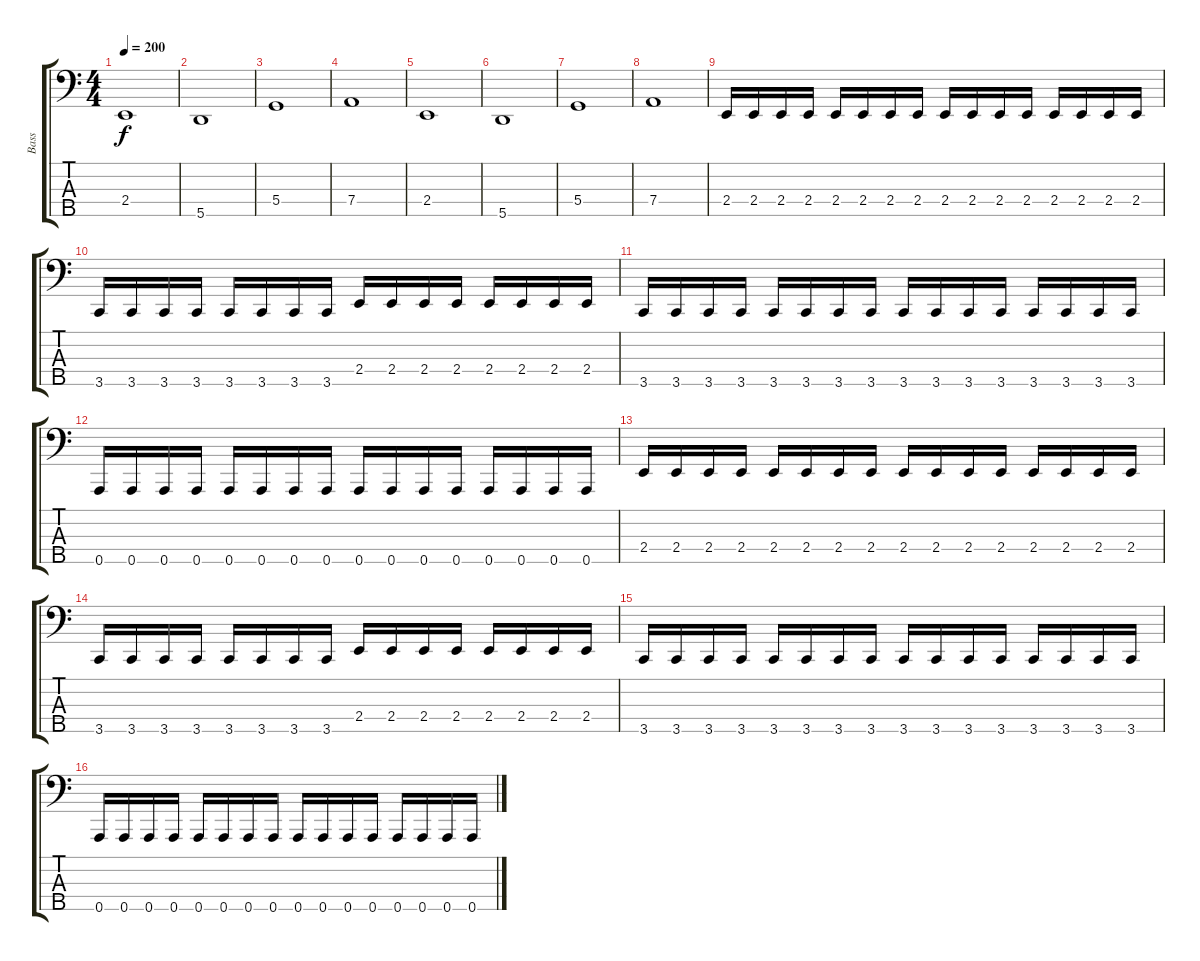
\track ("Bass" "Bass") {instrument electricbasspick}
\staff {score tabs}
\tuning (F2 C2 G1 D1 A0) {hide}
\ts (4 4)
\tempo 200
\clef f4
\ks c
2.4.1{dy f} |
5.5.1 |
5.4.1 |
7.4.1 |
2.4.1 |
5.5.1 |
5.4.1 |
7.4.1 |
2.4.16 2.4.16 2.4.16 2.4.16 2.4.16 2.4.16 2.4.16 2.4.16 2.4.16 2.4.16 2.4.16 2.4.16 2.4.16 2.4.16 2.4.16 2.4.16 |
3.5.16 3.5.16 3.5.16 3.5.16 3.5.16 3.5.16 3.5.16 3.5.16 2.4.16 2.4.16 2.4.16 2.4.16 2.4.16 2.4.16 2.4.16 2.4.16 |
3.5.16 3.5.16 3.5.16 3.5.16 3.5.16 3.5.16 3.5.16 3.5.16 3.5.16 3.5.16 3.5.16 3.5.16 3.5.16 3.5.16 3.5.16 3.5.16 |
0.5.16 0.5.16 0.5.16 0.5.16 0.5.16 0.5.16 0.5.16 0.5.16 0.5.16 0.5.16 0.5.16 0.5.16 0.5.16 0.5.16 0.5.16 0.5.16 |
2.4.16 2.4.16 2.4.16 2.4.16 2.4.16 2.4.16 2.4.16 2.4.16 2.4.16 2.4.16 2.4.16 2.4.16 2.4.16 2.4.16 2.4.16 2.4.16 |
3.5.16 3.5.16 3.5.16 3.5.16 3.5.16 3.5.16 3.5.16 3.5.16 2.4.16 2.4.16 2.4.16 2.4.16 2.4.16 2.4.16 2.4.16 2.4.16 |
3.5.16 3.5.16 3.5.16 3.5.16 3.5.16 3.5.16 3.5.16 3.5.16 3.5.16 3.5.16 3.5.16 3.5.16 3.5.16 3.5.16 3.5.16 3.5.16 |
0.5.16 0.5.16 0.5.16 0.5.16 0.5.16 0.5.16 0.5.16 0.5.16 0.5.16 0.5.16 0.5.16 0.5.16 0.5.16 0.5.16 0.5.16 0.5.16
